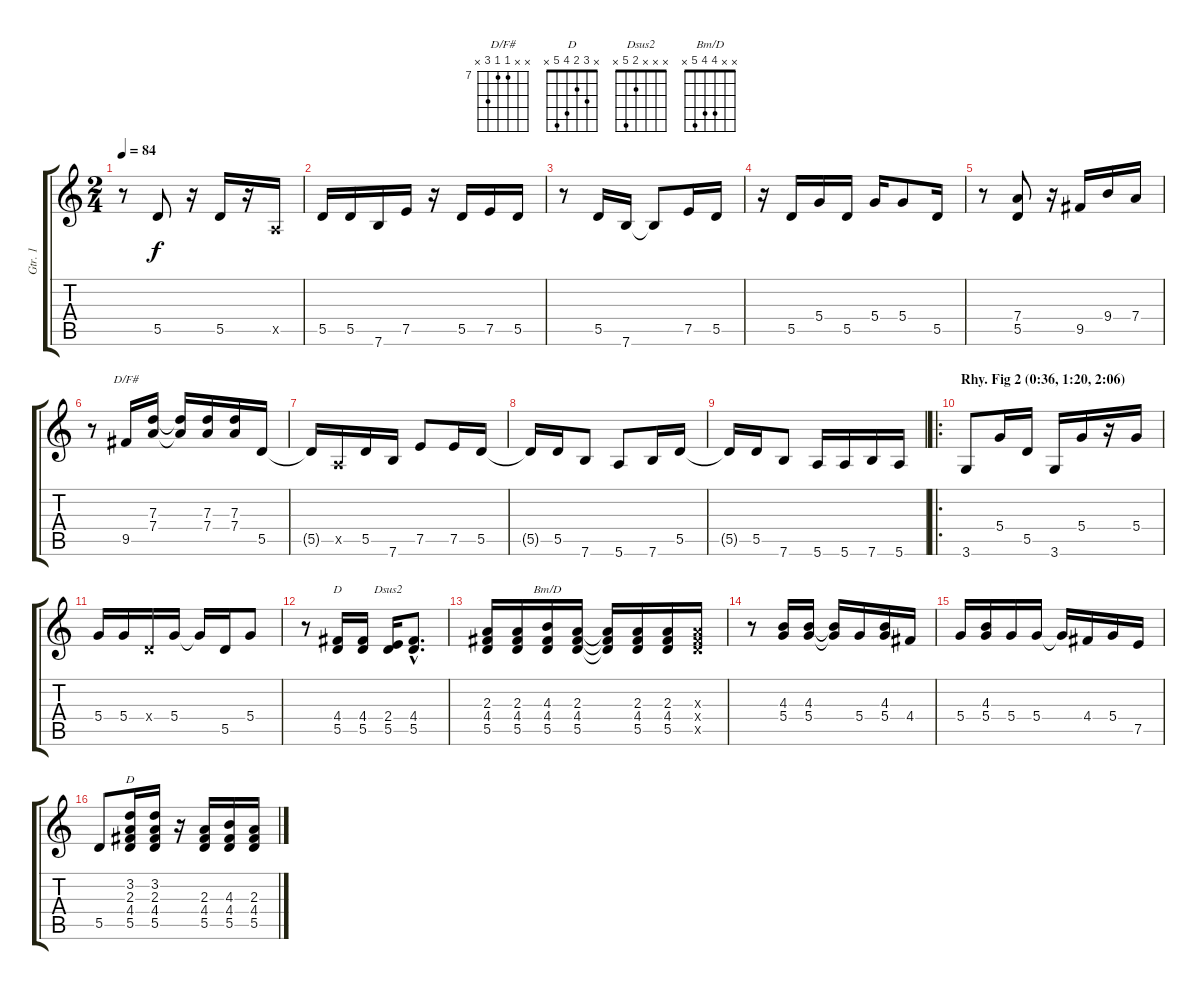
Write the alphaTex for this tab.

\track ("Gtr. 1" "Gtr. 1") {instrument electricguitarmuted}
\staff {score tabs}
\tuning (E4 B3 G3 D3 A2 E2) {hide}
\chord ("D/F#" x x 7 7 9 x) {firstfret 7}
\chord ("D" x x 2 4 5 x)
\chord ("Dsus2" x x x 2 5 x)
\chord ("Bm/D" x x 4 4 5 x)
\chord ("D" x 3 2 4 5 x)
\ts (2 4)
\tempo 84
\clef g2
\ks c
r.8{dy f} 5.5.8 r.16 5.5.16 r.16 0.5{x}.16 |
5.5.16 5.5.16 7.6.16 7.5.16 r.16 5.5.16 7.5.16 5.5.16 |
r.8 5.5.16 7.6.16 7.6{t}.8 7.5.16 5.5.16 |
r.16 5.5.16 5.4.16 5.5.16 5.4.16 5.4.8 5.5.16 |
r.8 (7.4 5.5).8 r.16 9.5.16 9.4.16 7.4.16 |
r.8 9.5.16{ch "D/F#"} (7.3 7.4).16 (7.3{t} 7.4{t}).16 (7.3 7.4).16 (7.3 7.4).16 5.5.16 |
5.5{t}.16 0.5{x}.16 5.5.16 7.6.16 7.5.8 7.5.16 5.5.16 |
5.5{t}.16 5.5.16 7.6.8 5.6.8 7.6.16 5.5.16 |
5.5{t}.16 5.5.16 7.6.8 5.6.16 5.6.16 7.6.16 5.6.16 |
\ro
\section ("" "Rhy. Fig 2 (0:36, 1:20, 2:06)")
3.6.8 5.4.16 5.5.16 3.6.16 5.4.16 r.16 5.4.16 |
5.4.16 5.4.16 0.4{x}.16 5.4.16 5.4{t}.16 5.5.16 5.4.8 |
r.8 (4.4 5.5).16{ch "D"} (4.4 5.5).16 (2.4 5.5).16{ch "Dsus2"} (4.4{hac} 5.5{hac}).8{d} |
(2.3 4.4 5.5).16 (2.3 4.4 5.5).16 (4.3 4.4 5.5).16{ch "Bm/D"} (2.3 4.4 5.5).16 (2.3{t} 4.4{t} 5.5{t}).16 (2.3 4.4 5.5).16 (2.3 4.4 5.5).16 (2.3{x} 4.4{x} 5.5{x}).16 |
r.8 (4.3 5.4).16 (4.3 5.4).16 (4.3{t} 5.4{t}).16 5.4.16 (4.3 5.4).16 4.4.16 |
5.4.16 (4.3 5.4).16 5.4.16 5.4.16 5.4{t}.16 4.4.16 5.4.16 7.5.16 |
5.5.8 (3.2 2.3 4.4 5.5).16{ch "D"} (3.2 2.3 4.4 5.5).16 r.16 (2.3 4.4 5.5).16 (4.3 4.4 5.5).16 (2.3 4.4 5.5).16
